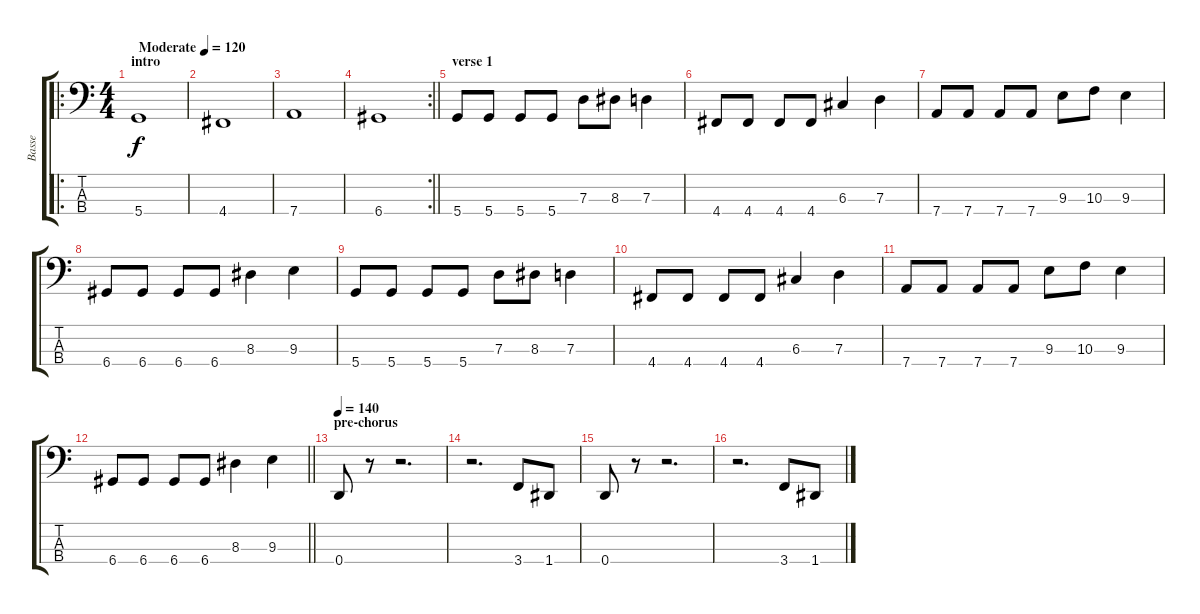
\track ("Basse" "Basse") {instrument electricbassfinger}
\staff {score tabs}
\tuning (F2 C2 G1 D1) {hide}
\ro
\ts (4 4)
\section ("" "intro")
\tempo (120 "Moderate")
\tempo 110
\tempo (120 "Moderate")
\clef f4
\ks c
5.4.1{dy f instrument electricbassfinger} |
4.4.1 |
7.4.1 |
\rc 2
\barLineRight lightlight
6.4.1 |
\section ("" "verse 1")
5.4.8 5.4.8 5.4.8 5.4.8 7.3.8 8.3.8 7.3.4 |
4.4.8 4.4.8 4.4.8 4.4.8 6.3.4 7.3.4 |
7.4.8 7.4.8 7.4.8 7.4.8 9.3.8 10.3.8 9.3.4 |
6.4.8 6.4.8 6.4.8 6.4.8 8.3.4 9.3.4 |
5.4.8 5.4.8 5.4.8 5.4.8 7.3.8 8.3.8 7.3.4 |
4.4.8 4.4.8 4.4.8 4.4.8 6.3.4 7.3.4 |
7.4.8 7.4.8 7.4.8 7.4.8 9.3.8 10.3.8 9.3.4 |
\barLineRight lightlight
6.4.8 6.4.8 6.4.8 6.4.8 8.3.4 9.3.4 |
\section ("" "pre-chorus")
\tempo 140
0.4.8 r.8 r.2{d} |
r.2{d} 3.4.8 1.4.8 |
0.4.8 r.8 r.2{d} |
r.2{d} 3.4.8 1.4.8
